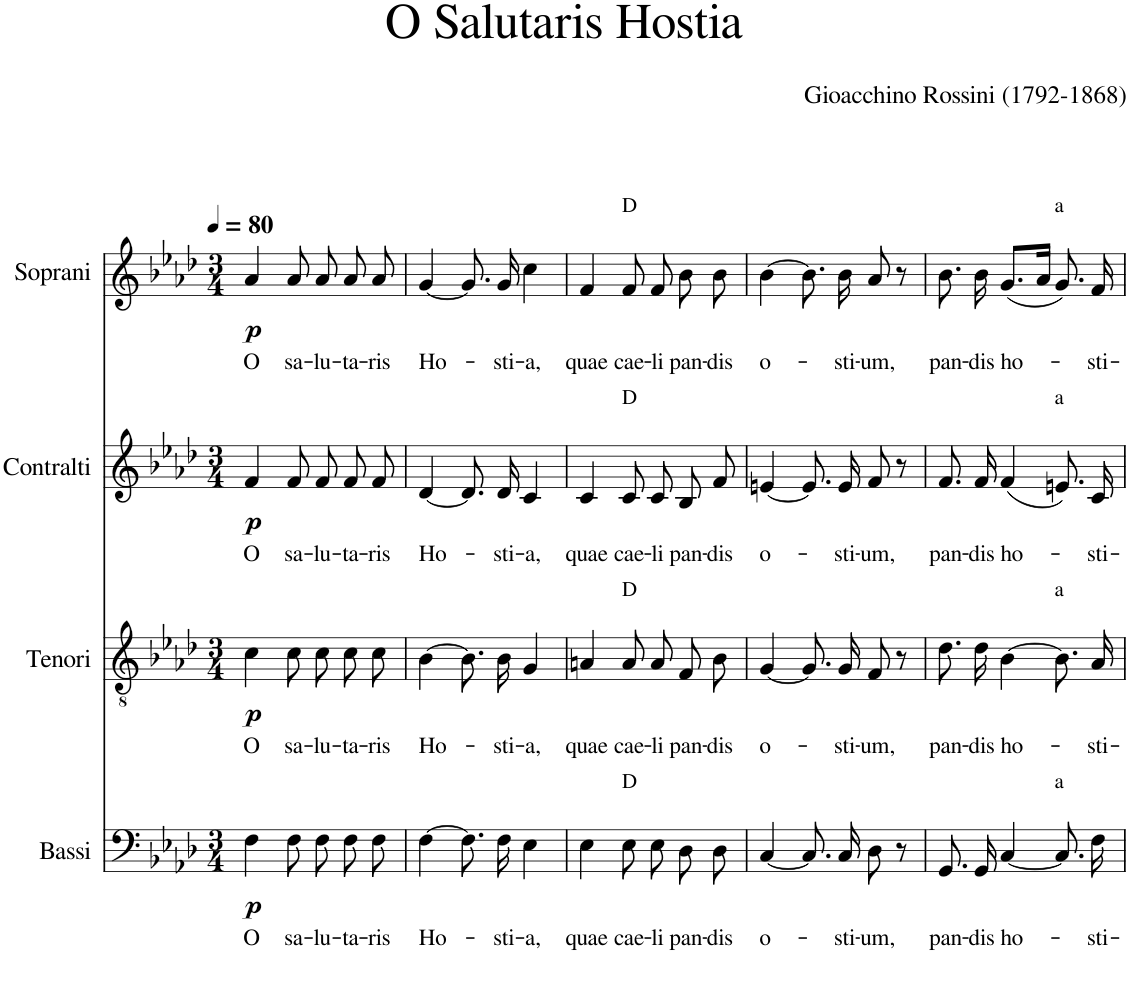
**kern	**text	**dynam	**kern	**text	**dynam	**kern	**text	**dynam	**kern	**text	**dynam
*part4	*part4	*part4	*part3	*part3	*part3	*part2	*part2	*part2	*part1	*part1	*part1
*staff4	*staff4	*staff4	*staff3	*staff3	*staff3	*staff2	*staff2	*staff2	*staff1	*staff1	*staff1
*I"Bassi	*	*	*I"Tenori	*	*	*I"Contralti	*	*	*I"Soprani	*	*
*clefF4	*	*	*clefGv2	*	*	*clefG2	*	*	*clefG2	*	*
*k[b-e-a-d-]	*	*	*k[b-e-a-d-]	*	*	*k[b-e-a-d-]	*	*	*k[b-e-a-d-]	*	*
*A-:	*	*	*A-:	*	*	*A-:	*	*	*A-:	*	*
*M3/4	*	*	*M3/4	*	*	*M3/4	*	*	*M3/4	*	*
*MM80	*	*	*MM80	*	*	*MM80	*	*	*MM80	*	*
=1	=1	=1	=1	=1	=1	=1	=1	=1	=1	=1	=1
!	!LO:LY:b	!LO:DY:b	!	!LO:LY:b	!LO:DY:b	!	!LO:LY:b	!LO:DY:b	!	!LO:LY:b	!LO:DY:b
4F\	O	p	4c\	O	p	4f/	O	p	4a-/	O	p
!	!LO:LY:b	!	!	!LO:LY:b	!	!	!LO:LY:b	!	!	!LO:LY:b	!
8F\L	sa-	.	8c\L	sa-	.	8f/L	sa-	.	8a-/	sa-	.
!	!LO:LY:b	!	!	!LO:LY:b	!	!	!LO:LY:b	!	!	!LO:LY:b	!
8F\J	-lu-	.	8c\J	-lu-	.	8f/J	-lu-	.	8a-/	-lu-	.
!	!LO:LY:b	!	!	!LO:LY:b	!	!	!LO:LY:b	!	!	!LO:LY:b	!
8F\L	-ta-	.	8c\L	-ta-	.	8f/L	-ta-	.	8a-/	-ta-	.
!	!LO:LY:b	!	!	!LO:LY:b	!	!	!LO:LY:b	!	!	!LO:LY:b	!
8F\J	-ris	.	8c\J	-ris	.	8f/J	-ris	.	8a-/	-ris	.
=2	=2	=2	=2	=2	=2	=2	=2	=2	=2	=2	=2
!	!LO:LY:b	!	!	!LO:LY:b	!	!	!LO:LY:b	!	!	!LO:LY:b	!
[4F\	Ho-	.	[4B-\	Ho-	.	[4d-/	Ho-	.	[4g/	Ho-	.
8.F\L]	.	.	8.B-\L]	.	.	8.d-/L]	.	.	8.g/]	.	.
!	!LO:LY:b	!	!	!LO:LY:b	!	!	!LO:LY:b	!	!	!LO:LY:b	!
16F\Jk	-sti-	.	16B-\Jk	-sti-	.	16d-/Jk	-sti-	.	16g/	-sti-	.
!	!LO:LY:b	!	!	!LO:LY:b	!	!	!LO:LY:b	!	!	!LO:LY:b	!
4E-\	-a,	.	4G/	-a,	.	4c/	-a,	.	4cc\	-a,	.
=3	=3	=3	=3	=3	=3	=3	=3	=3	=3	=3	=3
!	!LO:LY:b	!	!	!LO:LY:b	!	!	!LO:LY:b	!	!	!LO:LY:b	!
4E-\	quae	.	4An/	quae	.	4c/	quae	.	4f/	quae	.
!	!	!	!	!	!	!	!	!	!LO:TX:a:t=D	!	!
!	!	!	!	!	!	!LO:TX:a:t=D	!	!	!	!	!
!	!	!	!LO:TX:a:t=D	!	!	!	!	!	!	!	!
!LO:TX:a:t=D	!	!	!	!	!	!	!	!	!	!	!
!	!LO:LY:b	!	!	!LO:LY:b	!	!	!LO:LY:b	!	!	!LO:LY:b	!
8E-\L	cae-	.	8A/L	cae-	.	8c/L	cae-	.	8f/	cae-	.
!	!LO:LY:b	!	!	!LO:LY:b	!	!	!LO:LY:b	!	!	!LO:LY:b	!
8E-\J	-li	.	8A/J	-li	.	8c/J	-li	.	8f/	-li	.
!	!LO:LY:b	!	!	!LO:LY:b	!	!	!LO:LY:b	!	!	!LO:LY:b	!
8D-\L	pan-	.	8F/L	pan-	.	8B-/L	pan-	.	8b-\	pan-	.
!	!LO:LY:b	!	!	!LO:LY:b	!	!	!LO:LY:b	!	!	!LO:LY:b	!
8D-\J	-dis	.	8B-/J	-dis	.	8f/J	-dis	.	8b-\	-dis	.
=4	=4	=4	=4	=4	=4	=4	=4	=4	=4	=4	=4
!	!LO:LY:b	!	!	!LO:LY:b	!	!	!LO:LY:b	!	!	!LO:LY:b	!
[4C/	o-	.	[4G/	o-	.	[4en/	o-	.	[4b-\	o-	.
8.C/L]	.	.	8.G/L]	.	.	8.e/L]	.	.	8.b-\]	.	.
!	!LO:LY:b	!	!	!LO:LY:b	!	!	!LO:LY:b	!	!	!LO:LY:b	!
16C/Jk	-sti-	.	16G/Jk	-sti-	.	16e/Jk	-sti-	.	16b-\	-sti-	.
!	!LO:LY:b	!	!	!LO:LY:b	!	!	!LO:LY:b	!	!	!LO:LY:b	!
8D-\	-um,	.	8F/	-um,	.	8f/	-um,	.	8a-/	-um,	.
8r	.	.	8r	.	.	8r	.	.	8r	.	.
=5	=5	=5	=5	=5	=5	=5	=5	=5	=5	=5	=5
!	!LO:LY:b	!	!	!LO:LY:b	!	!	!LO:LY:b	!	!	!LO:LY:b	!
8.GG/L	pan-	.	8.d-\L	pan-	.	8.f/L	pan-	.	8.b-\	pan-	.
!	!LO:LY:b	!	!	!LO:LY:b	!	!	!LO:LY:b	!	!	!LO:LY:b	!
16GG/Jk	-dis	.	16d-\Jk	-dis	.	16f/Jk	-dis	.	16b-\	-dis	.
!	!LO:LY:b	!	!	!LO:LY:b	!	!	!LO:LY:b	!	!	!LO:LY:b	!
[4C/	ho-	.	[4B-\	ho-	.	(4f/	ho-	.	(8.g/L	ho-	.
.	.	.	.	.	.	.	.	.	16a-/Jk	.	.
!	!	!	!	!	!	!	!	!	!LO:TX:a:t=a	!	!
!	!	!	!	!	!	!LO:TX:a:t=a	!	!	!	!	!
!	!	!	!LO:TX:a:t=a	!	!	!	!	!	!	!	!
!LO:TX:a:t=a	!	!	!	!	!	!	!	!	!	!	!
8.C\L]	.	.	8.B-/L]	.	.	8.en/L)	.	.	8.g/)	.	.
!	!LO:LY:b	!	!	!LO:LY:b	!	!	!LO:LY:b	!	!	!LO:LY:b	!
16F\Jk	-sti-	.	16A-/Jk	-sti-	.	16c/Jk	-sti-	.	16f/	-sti-	.
=	=	=	=	=	=	=	=	=	=	=	=
*-	*-	*-	*-	*-	*-	*-	*-	*-	*-	*-	*-
